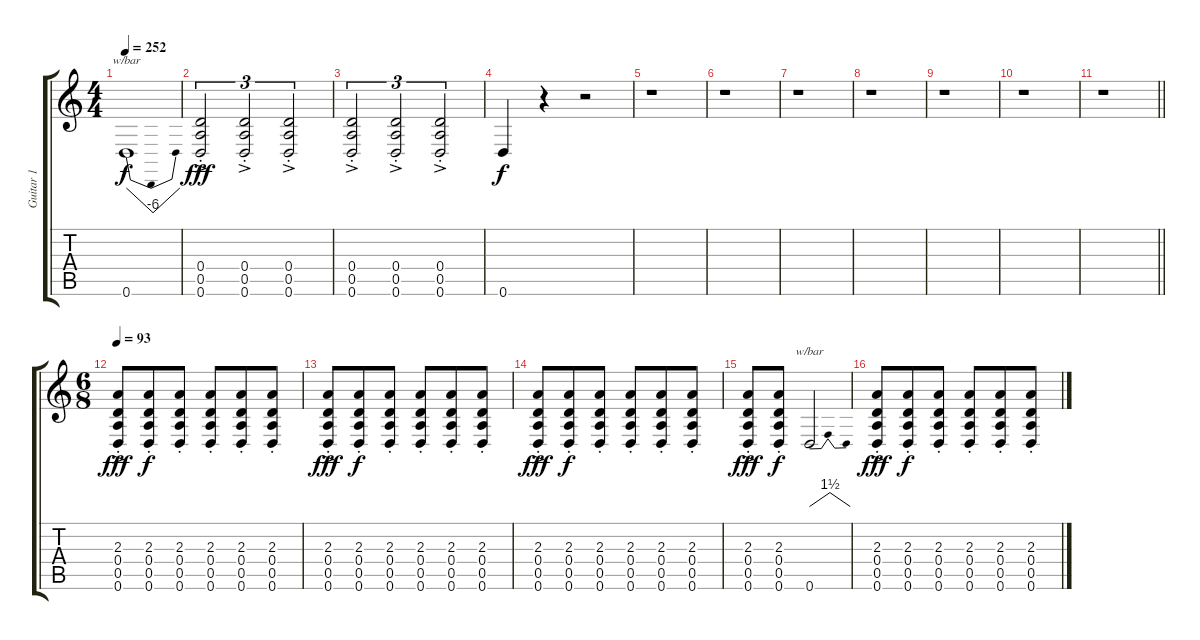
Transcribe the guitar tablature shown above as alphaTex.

\track ("Guitar 1" "Guitar 1") {instrument distortionguitar}
\staff {score tabs}
\tuning (E4 B3 G3 D3 A2 D2) {hide}
\ts (4 4)
\tempo 252
\clef g2
\ks c
0.6.1{tbe (dip default 0 0 5 -24 60 0) dy f} |
(0.4{ac st} 0.5{ac st} 0.6{ac st}).2{tu (3 2) dy fff} (0.4{ac st} 0.5{ac st} 0.6{ac st}).2{tu (3 2)} (0.4{ac st} 0.5{ac st} 0.6{ac st}).2{tu (3 2)} |
(0.4{ac st} 0.5{ac st} 0.6{ac st}).2{tu (3 2)} (0.4{ac st} 0.5{ac st} 0.6{ac st}).2{tu (3 2)} (0.4{ac st} 0.5{ac st} 0.6{ac st}).2{tu (3 2)} |
0.6.4{dy f} r.4 r.2 |
r.1 |
r.1 |
r.1 |
r.1 |
r.1 |
r.1 |
\barLineRight lightlight
r.1 |
\ts (6 8)
\tempo 93
(2.3{ac st} 0.4{ac st} 0.5{ac st} 0.6{ac st}).8{dy fff} (2.3{st} 0.4{st} 0.5{st} 0.6{st}).8{dy f} (2.3{st} 0.4{st} 0.5{st} 0.6{st}).8 (2.3{st} 0.4{st} 0.5{st} 0.6{st}).8 (2.3{st} 0.4{st} 0.5{st} 0.6{st}).8 (2.3{st} 0.4{st} 0.5{st} 0.6{st}).8 |
(2.3{ac st} 0.4{ac st} 0.5{ac st} 0.6{ac st}).8{dy fff} (2.3{st} 0.4{st} 0.5{st} 0.6{st}).8{dy f} (2.3{st} 0.4{st} 0.5{st} 0.6{st}).8 (2.3{st} 0.4{st} 0.5{st} 0.6{st}).8 (2.3{st} 0.4{st} 0.5{st} 0.6{st}).8 (2.3{st} 0.4{st} 0.5{st} 0.6{st}).8 |
(2.3{ac st} 0.4{ac st} 0.5{ac st} 0.6{ac st}).8{dy fff} (2.3{st} 0.4{st} 0.5{st} 0.6{st}).8{dy f} (2.3{st} 0.4{st} 0.5{st} 0.6{st}).8 (2.3{st} 0.4{st} 0.5{st} 0.6{st}).8 (2.3{st} 0.4{st} 0.5{st} 0.6{st}).8 (2.3{st} 0.4{st} 0.5{st} 0.6{st}).8 |
(2.3{ac st} 0.4{ac st} 0.5{ac st} 0.6{ac st}).8{dy fff} (2.3{st} 0.4{st} 0.5{st} 0.6{st}).8{dy f} 0.6.2{tbe (dip default 0 0 30 6 60 0)} |
(2.3{ac st} 0.4{ac st} 0.5{ac st} 0.6{ac st}).8{dy fff} (2.3{st} 0.4{st} 0.5{st} 0.6{st}).8{dy f} (2.3{st} 0.4{st} 0.5{st} 0.6{st}).8 (2.3{st} 0.4{st} 0.5{st} 0.6{st}).8 (2.3{st} 0.4{st} 0.5{st} 0.6{st}).8 (2.3{st} 0.4{st} 0.5{st} 0.6{st}).8
